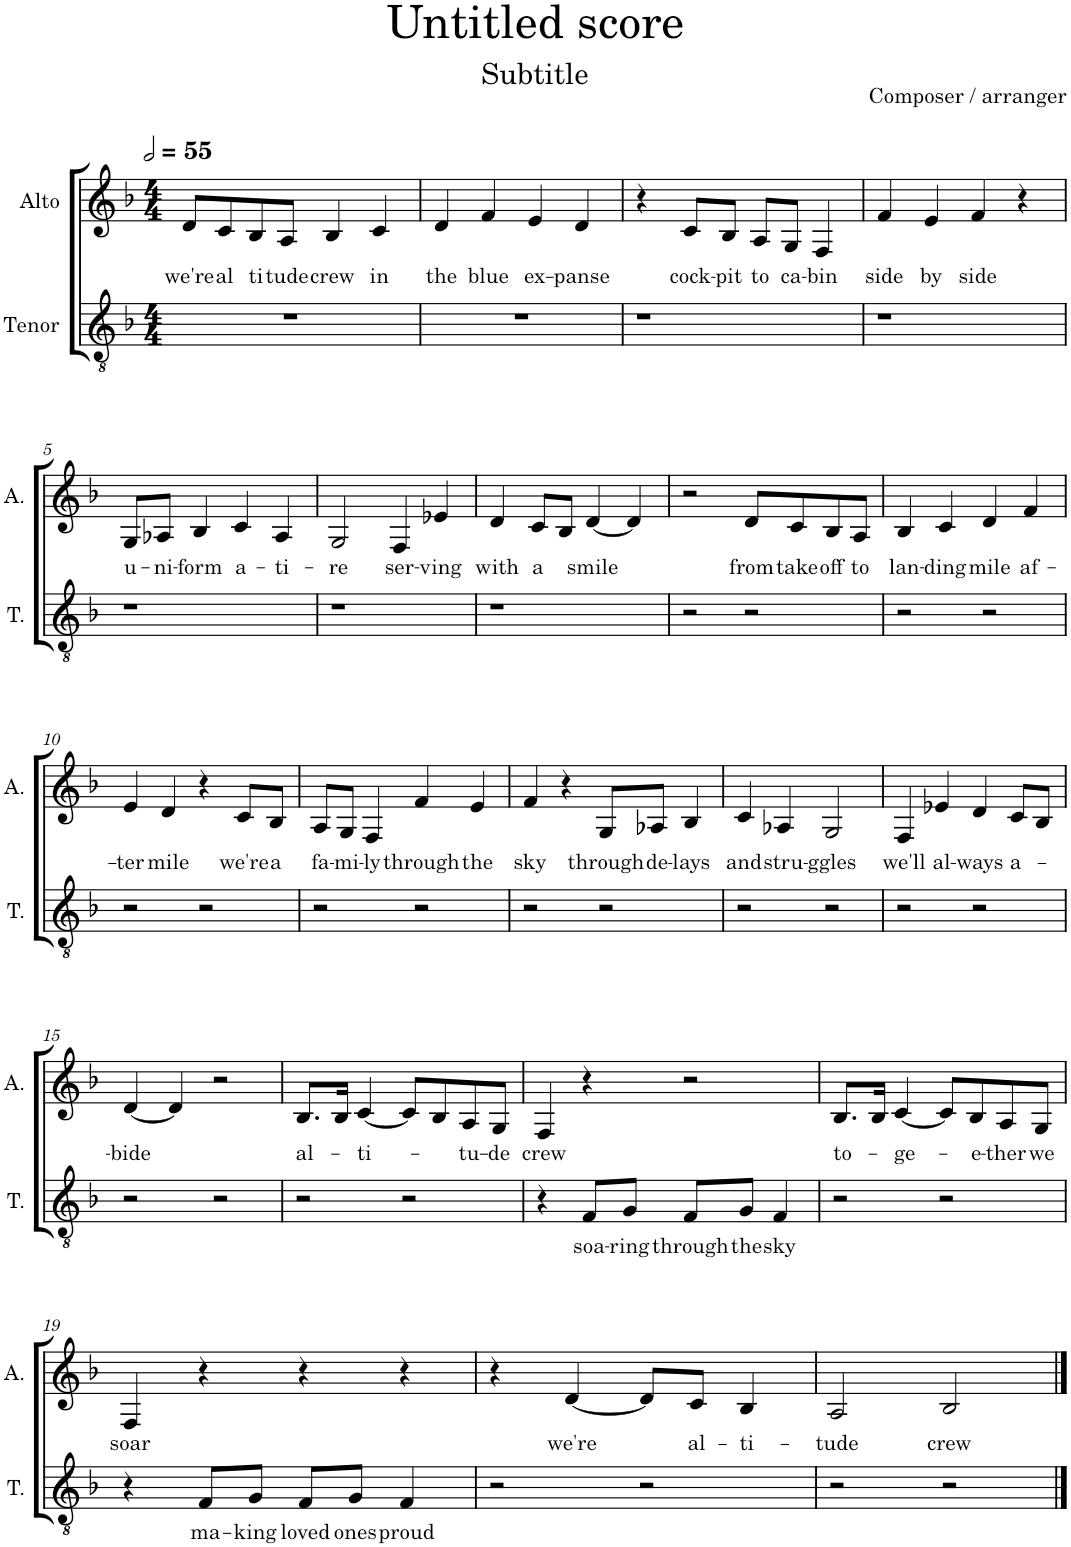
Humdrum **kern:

**kern	**text	**kern	**text
*part2	*part2	*part1	*part1
*staff2	*staff2	*staff1	*staff1
*I"Tenor	*	*I"Alto	*
*I'T.	*	*I'A.	*
*clefGv2	*	*clefG2	*
*k[b-]	*	*k[b-]	*
*M4/4	*	*M4/4	*
*MM110	*	*MM110	*
=1	=1	=1	=1
!	!	!	!LO:LY:b
1r	.	8d/L	we're
!	!	!	!LO:LY:b
.	.	8c/	al
!	!	!	!LO:LY:b
.	.	8B-/	ti
!	!	!	!LO:LY:b
.	.	8A/J	tude
!	!	!	!LO:LY:b
.	.	4B-/	crew
!	!	!	!LO:LY:b
.	.	4c/	in
=2	=2	=2	=2
!	!	!	!LO:LY:b
1r	.	4d/	the
!	!	!	!LO:LY:b
.	.	4f/	blue
!	!	!	!LO:LY:b
.	.	4e/	ex-
!	!	!	!LO:LY:b
.	.	4d/	-panse
=3	=3	=3	=3
1r	.	4r	.
!	!	!	!LO:LY:b
.	.	8c/L	cock-
!	!	!	!LO:LY:b
.	.	8B-/J	-pit
!	!	!	!LO:LY:b
.	.	8A/L	to
!	!	!	!LO:LY:b
.	.	8G/J	ca-
!	!	!	!LO:LY:b
.	.	4F/	-bin
=4	=4	=4	=4
!	!	!	!LO:LY:b
1r	.	4f/	side
!	!	!	!LO:LY:b
.	.	4e/	by
!	!	!	!LO:LY:b
.	.	4f/	side
.	.	4r	.
!!LO:LB:g=z
=5	=5	=5	=5
!	!	!	!LO:LY:b
1r	.	8G/L	u-
!	!	!	!LO:LY:b
.	.	8A-X/J	-ni-
!	!	!	!LO:LY:b
.	.	4B-/	-form
!	!	!	!LO:LY:b
.	.	4c/	a-
!	!	!	!LO:LY:b
.	.	4A-/	-ti-
=6	=6	=6	=6
!	!	!	!LO:LY:b
1r	.	2G/	-re
!	!	!	!LO:LY:b
.	.	4F/	ser-
!	!	!	!LO:LY:b
.	.	4e-X/	-ving
=7	=7	=7	=7
!	!	!	!LO:LY:b
1r	.	4d/	with
!	!	!	!LO:LY:b
.	.	8c/L	a
.	.	8B-/J	.
!	!	!	!LO:LY:b
.	.	[4d/	smile
.	.	4d/]	.
=8	=8	=8	=8
2r	.	2r	.
!	!	!	!LO:LY:b
2r	.	8d/L	from
!	!	!	!LO:LY:b
.	.	8c/	take
!	!	!	!LO:LY:b
.	.	8B-/	off
!	!	!	!LO:LY:b
.	.	8A/J	to
=9	=9	=9	=9
!	!	!	!LO:LY:b
2r	.	4B-/	lan-
!	!	!	!LO:LY:b
.	.	4c/	-ding
!	!	!	!LO:LY:b
2r	.	4d/	mile
!	!	!	!LO:LY:b
.	.	4f/	af-
!!LO:LB:g=z
=10	=10	=10	=10
!	!	!	!LO:LY:b
2r	.	4e/	-ter
!	!	!	!LO:LY:b
.	.	4d/	mile
2r	.	4r	.
!	!	!	!LO:LY:b
.	.	8c/L	we're
!	!	!	!LO:LY:b
.	.	8B-/J	a
=11	=11	=11	=11
!	!	!	!LO:LY:b
2r	.	8A/L	fa-
!	!	!	!LO:LY:b
.	.	8G/J	-mi-
!	!	!	!LO:LY:b
.	.	4F/	-ly
!	!	!	!LO:LY:b
2r	.	4f/	through
!	!	!	!LO:LY:b
.	.	4e/	the
=12	=12	=12	=12
!	!	!	!LO:LY:b
2r	.	4f/	sky
.	.	4r	.
!	!	!	!LO:LY:b
2r	.	8G/L	through
!	!	!	!LO:LY:b
.	.	8A-X/J	de-
!	!	!	!LO:LY:b
.	.	4B-/	-lays
=13	=13	=13	=13
!	!	!	!LO:LY:b
2r	.	4c/	and
!	!	!	!LO:LY:b
.	.	4A-X/	stru-
!	!	!	!LO:LY:b
2r	.	2G/	-ggles
=14	=14	=14	=14
!	!	!	!LO:LY:b
2r	.	4F/	we'll
!	!	!	!LO:LY:b
.	.	4e-X/	al-
!	!	!	!LO:LY:b
2r	.	4d/	-ways
!	!	!	!LO:LY:b
.	.	8c/L	a-
.	.	8B-/J	.
!!LO:LB:g=z
=15	=15	=15	=15
!	!	!	!LO:LY:b
2r	.	[4d/	-bide
.	.	4d/]	.
2r	.	2r	.
=16	=16	=16	=16
!	!	!	!LO:LY:b
2r	.	8.B-/L	al-
.	.	16B-/Jk	.
!	!	!	!LO:LY:b
.	.	[4c/	-ti-
2r	.	8c/L]	.
.	.	8B-/	.
!	!	!	!LO:LY:b
.	.	8A/	-tu-
!	!	!	!LO:LY:b
.	.	8G/J	-de
=17	=17	=17	=17
!	!	!	!LO:LY:b
4r	.	4F/	crew
!	!LO:LY:b	!	!
8F/L	soa-	4r	.
!	!LO:LY:b	!	!
8G/J	-ring	.	.
!	!LO:LY:b	!	!
8F/L	through	2r	.
!	!LO:LY:b	!	!
8G/J	the	.	.
!	!LO:LY:b	!	!
4F/	sky	.	.
=18	=18	=18	=18
!	!	!	!LO:LY:b
2r	.	8.B-/L	to-
.	.	16B-/Jk	.
!	!	!	!LO:LY:b
.	.	[4c/	-ge-
2r	.	8c/L]	.
!	!	!	!LO:LY:b
.	.	8B-/	-e-
!	!	!	!LO:LY:b
.	.	8A/	-ther
!	!	!	!LO:LY:b
.	.	8G/J	we
!!LO:LB:g=z
=19	=19	=19	=19
!	!	!	!LO:LY:b
4r	.	4F/	soar
!	!LO:LY:b	!	!
8F/L	ma-	4r	.
!	!LO:LY:b	!	!
8G/J	-king	.	.
!	!LO:LY:b	!	!
8F/L	loved	4r	.
!	!LO:LY:b	!	!
8G/J	ones	.	.
!	!LO:LY:b	!	!
4F/	proud	4r	.
=20	=20	=20	=20
2r	.	4r	.
!	!	!	!LO:LY:b
.	.	[4d/	we're
2r	.	8d/L]	.
!	!	!	!LO:LY:b
.	.	8c/J	al-
!	!	!	!LO:LY:b
.	.	4B-/	-ti-
=21	=21	=21	=21
!	!	!	!LO:LY:b
2r	.	2A/	-tude
!	!	!	!LO:LY:b
2r	.	2B-/	crew
==	==	==	==
*-	*-	*-	*-
